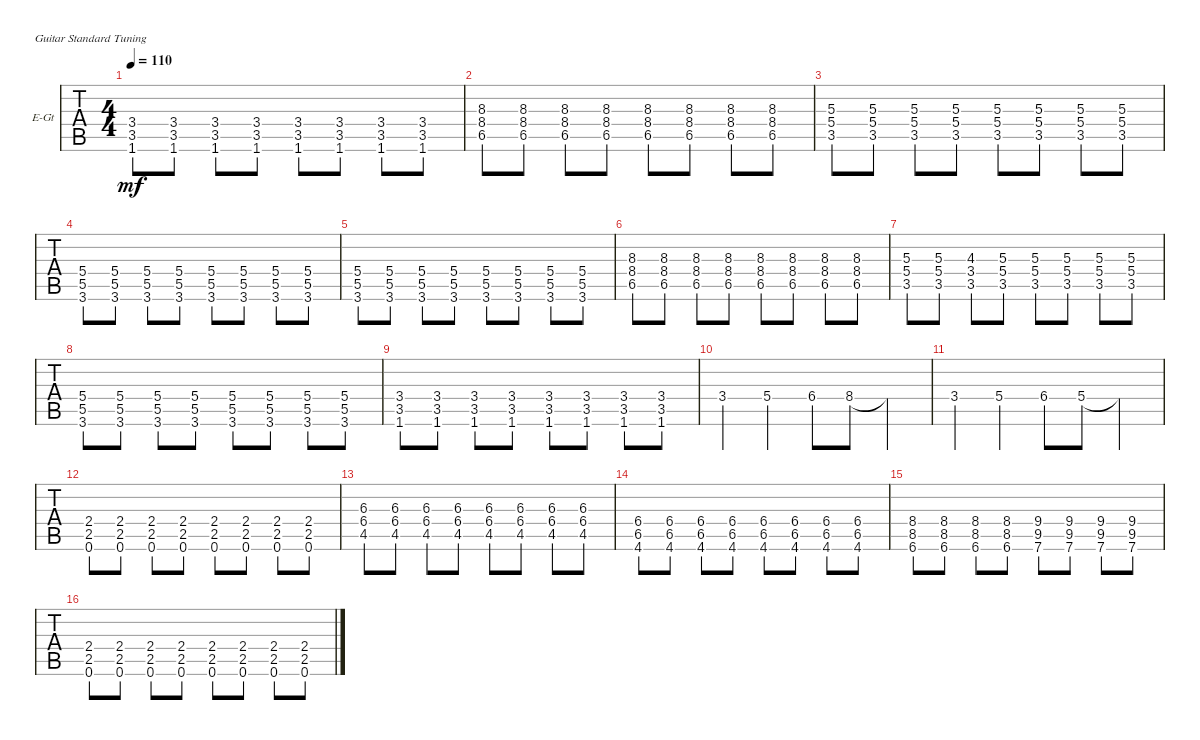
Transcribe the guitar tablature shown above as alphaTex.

\defaultSystemsLayout 4
\bracketExtendMode groupsimilarinstruments
\firstSystemTrackNameOrientation horizontal
\otherSystemsTrackNameOrientation horizontal
\track ("Electric Guitar" "E-Gt") {instrument distortionguitar}
\staff {tabs}
\tuning (E4 B3 G3 D3 A2 E2)
\ts (4 4)
\tempo 110
\clef g2
\ks c
(1.6 3.5 3.4).8{dy mf} (1.6 3.5 3.4).8 (1.6 3.5 3.4).8 (1.6 3.5 3.4).8 (1.6 3.5 3.4).8 (1.6 3.5 3.4).8 (1.6 3.5 3.4).8 (1.6 3.5 3.4).8 |
(6.5 8.4 8.3).8 (6.5 8.4 8.3).8 (6.5 8.4 8.3).8 (6.5 8.4 8.3).8 (6.5 8.4 8.3).8 (6.5 8.4 8.3).8 (6.5 8.4 8.3).8 (6.5 8.4 8.3).8 |
(3.5 5.4 5.3).8 (3.5 5.4 5.3).8 (3.5 5.4 5.3).8 (3.5 5.4 5.3).8 (3.5 5.4 5.3).8 (3.5 5.4 5.3).8 (3.5 5.4 5.3).8 (3.5 5.4 5.3).8 |
(3.6 5.5 5.4).8 (3.6 5.5 5.4).8 (3.6 5.5 5.4).8 (3.6 5.5 5.4).8 (3.6 5.5 5.4).8 (3.6 5.5 5.4).8 (3.6 5.5 5.4).8 (3.6 5.5 5.4).8 |
(3.6 5.5 5.4).8 (3.6 5.5 5.4).8 (3.6 5.5 5.4).8 (3.6 5.5 5.4).8 (3.6 5.5 5.4).8 (3.6 5.5 5.4).8 (3.6 5.5 5.4).8 (3.6 5.5 5.4).8 |
(6.5 8.4 8.3).8 (6.5 8.4 8.3).8 (6.5 8.4 8.3).8 (6.5 8.4 8.3).8 (6.5 8.4 8.3).8 (6.5 8.4 8.3).8 (6.5 8.4 8.3).8 (6.5 8.4 8.3).8 |
(3.5 5.4 5.3).8 (3.5 5.4 5.3).8 (3.5 3.4 4.3).8 (3.5 5.4 5.3).8 (3.5 5.4 5.3).8 (3.5 5.4 5.3).8 (3.5 5.4 5.3).8 (3.5 5.4 5.3).8 |
(3.6 5.5 5.4).8 (3.6 5.5 5.4).8 (3.6 5.5 5.4).8 (3.6 5.5 5.4).8 (3.6 5.5 5.4).8 (3.6 5.5 5.4).8 (3.6 5.5 5.4).8 (3.6 5.5 5.4).8 |
(1.6 3.5 3.4).8 (1.6 3.5 3.4).8 (1.6 3.5 3.4).8 (1.6 3.5 3.4).8 (1.6 3.5 3.4).8 (1.6 3.5 3.4).8 (1.6 3.5 3.4).8 (1.6 3.5 3.4).8 |
3.4.4 5.4.4 6.4.8 8.4.8 8.4{t}.4 |
3.4.4 5.4.4 6.4.8 5.4.8 5.4{t}.4 |
(0.6 2.4 2.5).8 (0.6 2.4 2.5).8 (0.6 2.4 2.5).8 (0.6 2.4 2.5).8 (0.6 2.4 2.5).8 (0.6 2.4 2.5).8 (0.6 2.4 2.5).8 (0.6 2.4 2.5).8 |
(4.5 6.3 6.4).8 (4.5 6.3 6.4).8 (4.5 6.3 6.4).8 (4.5 6.3 6.4).8 (4.5 6.3 6.4).8 (4.5 6.3 6.4).8 (4.5 6.3 6.4).8 (4.5 6.3 6.4).8 |
(4.6 6.4 6.5).8 (4.6 6.4 6.5).8 (4.6 6.4 6.5).8 (4.6 6.4 6.5).8 (4.6 6.4 6.5).8 (4.6 6.4 6.5).8 (4.6 6.4 6.5).8 (4.6 6.4 6.5).8 |
(6.6 8.5 8.4).8 (6.6 8.5 8.4).8 (6.6 8.5 8.4).8 (6.6 8.5 8.4).8 (7.6 9.5 9.4).8 (7.6 9.5 9.4).8 (7.6 9.5 9.4).8 (7.6 9.5 9.4).8 |
(0.6 2.4 2.5).8 (0.6 2.4 2.5).8 (0.6 2.4 2.5).8 (0.6 2.4 2.5).8 (0.6 2.4 2.5).8 (0.6 2.4 2.5).8 (0.6 2.4 2.5).8 (0.6 2.4 2.5).8
